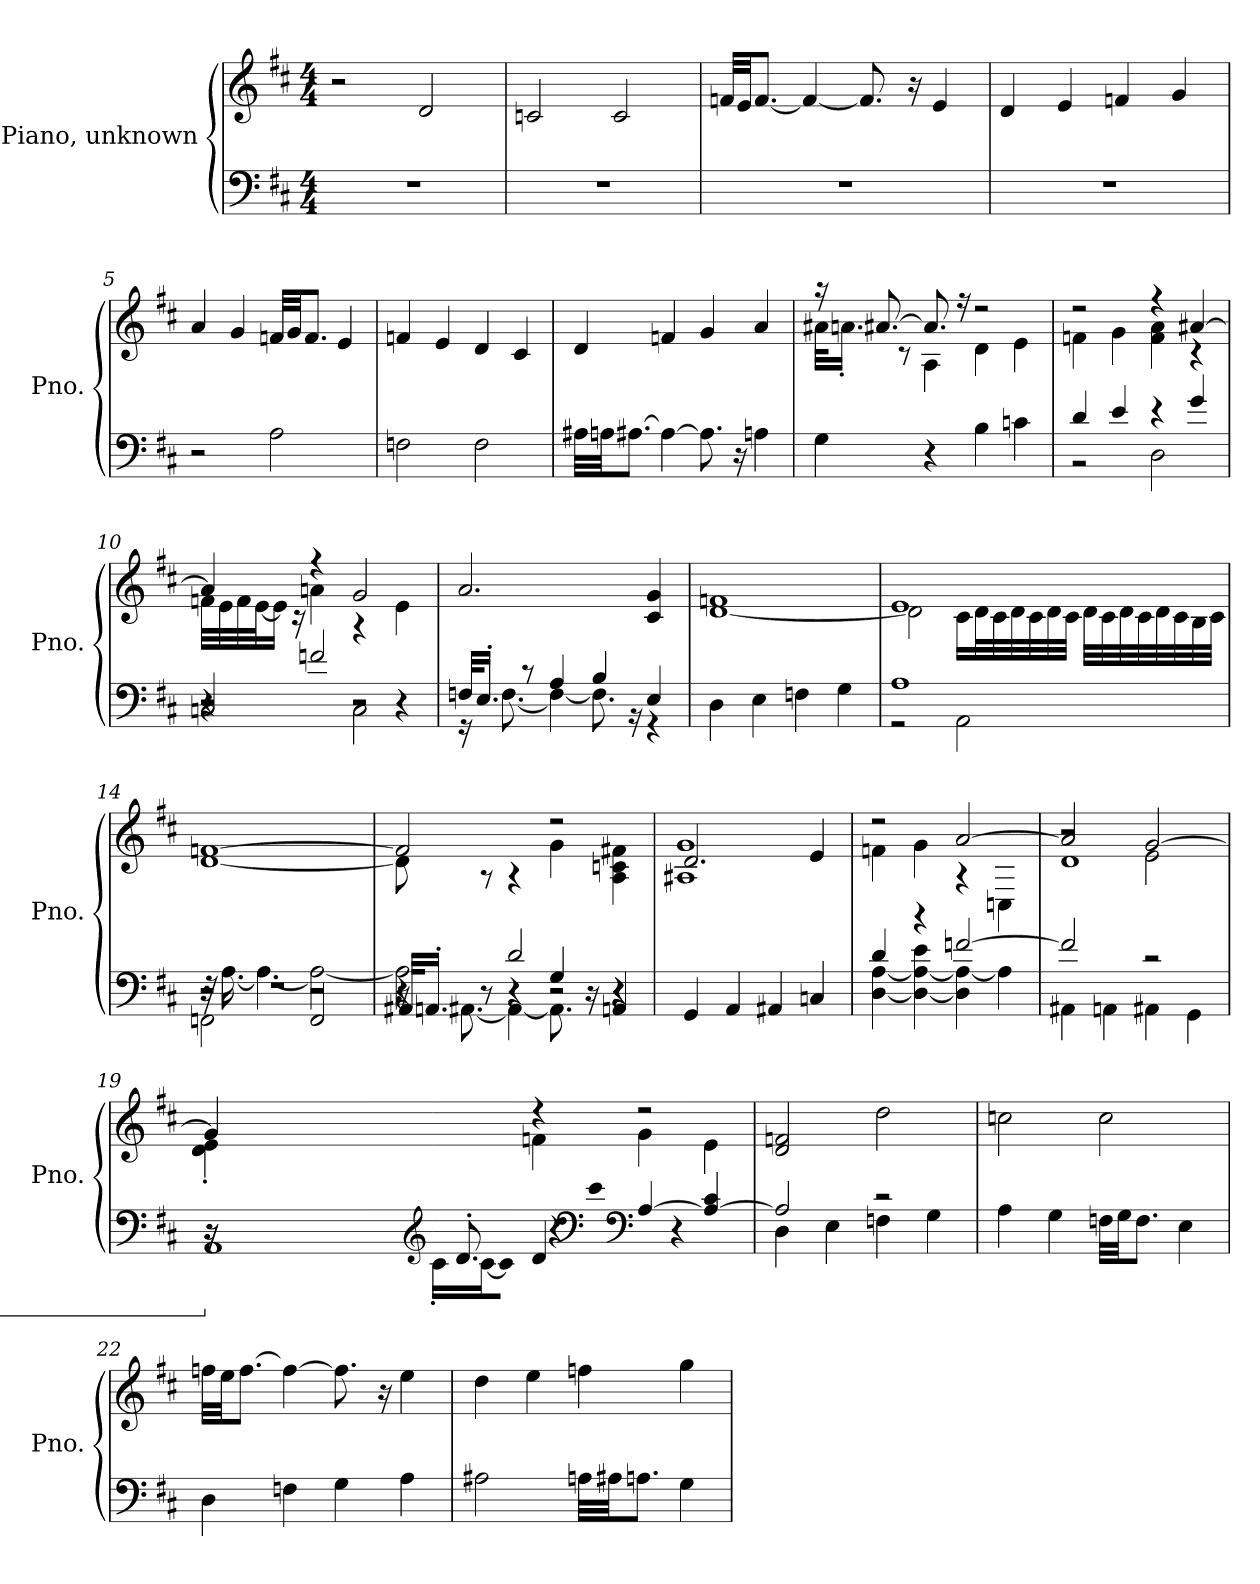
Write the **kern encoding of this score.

**kern	**kern
*part1	*part1
*staff2	*staff1
*I"Piano, unknown	*
*I'Pno.	*
*clefF4	*clefG2
*k[f#c#]	*k[f#c#]
*M4/4	*M4/4
*MM120	*MM120
=1	=1
1r	2r
.	2d/
=2	=2
1r	2cn/
.	2c/
=3	=3
1r	32fn/LLL
.	32e/JJ
.	[8.f/J
.	4f/_
.	8.f/]
.	16r
.	4e/
=4	=4
1r	4d/
.	4e/
.	4fn/
.	4g/
=5	=5
2r	4a/
.	4g/
2A\	32fn/LLL
.	32g/JJ
.	8.f/J
.	4e/
=6	=6
2Fn\	4fn/
.	4e/
2F\	4d/
.	4c#/
!!LO:LB:g=z
=7	=7
32A#X\LLL	4d/
32An\JJ	.
[8.A#X\J	.
4A#\_	4fn/
8.A#\]	4g/
16r	.
4An\	4a/
=8	=8
*	*^
4G\	16r	32a#X\KLL
.	.	16.an'\JJ
.	[8.a#X/	.
.	.	8r
4r	8.a#/]	4A\
.	16r	.
4B\	2r	4d\
4cn\	.	4e\
=9	=9	=9
*^	*	*
4d/	2r	2r	4fn\
4e/	.	.	4g\
4r	2D\	4r	4f\ 4a\
4g/	.	[4a#X/	4r
=10	=10	=10	=10
*	*^	*	*
4r	2r	2Cn/	4a#/]	32fn\LLL
.	.	.	.	32e\
.	.	.	.	32f\
.	.	.	.	[32e\J
.	.	.	.	16e\JJ]
.	.	.	.	16r
2fn/	.	.	4r	4an\
.	2C\	2r	2g/	4r
4r	.	.	.	4e\
*	*v	*v	*	*
*	*	*v	*v
!!LO:LB:g=z
=11	=11	=11
32Fn/KLL	16r	2.a/
16.E'/JJ	.	.
.	[8.F\	.
8r	.	.
4A/	4F\_	.
4B/	8.F\]	.
.	16r	.
4E/	4r	4c#/ 4g/
*v	*v	*
=12	=12
*	*^
4D\	1fn	[1d
4E\	.	.
4Fn\	.	.
4G\	.	.
=13	=13	=13
*^	*	*
1A	2r	1e	2d\]
.	2AA\	.	16c#\LL
.	.	.	32d\L
.	.	.	32c#\
.	.	.	32d\
.	.	.	32c#\
.	.	.	32d\
.	.	.	32c#\JJJ
.	.	.	32d\LLL
.	.	.	32c#\
.	.	.	32d\
.	.	.	32c#\
.	.	.	32d\
.	.	.	32c#\
.	.	.	32B\
.	.	.	32c#\JJJ
=14	=14	=14	=14
*^	*^	*	*
1r	32r	2r	2FFn\	[1fn	[1d
.	[16.A\	.	.	.	.
.	4.A\_	.	.	.	.
.	2A\_	2FF/	2r	.	.
!!LO:LB:g=z	!!
=15	=15	=15	=15	=15	=15
4r	2A\]	32AA#X/KLL	16r	2f/]	8d\]
.	.	16.AAn'/JJ	.	.	.
.	.	.	[8.AA#X\	.	.
.	.	8r	.	.	8r
2d/	.	4r	4AA#\_	.	4r
.	2r	4G/	8.AA#\]	2r	4g\
.	.	.	16r	.	.
4r	.	4AAn/	4r	.	4A\ 4cn\ 4f#X\
*v	*v	*v	*v	*	*
=16	=16	=16
4GG/	2.d/	1A#X 1g
4AA/	.	.
4AA#X/	.	.
4Cn/	4e/	.
=17	=17	=17
*^	*	*
4d/	[4D\ [4A\	2r	4fn\
4r	4D\_ 4A\_ 4e\	.	4g\
[2fn/	4D\] 4A\_	[2a/	4r
.	4A\]	.	4Cn\
=18	=18	=18	=18
*	*	*	*^
2f/]	4AA#X\	2a/]	2r	1d
.	4AAn\	.	.	.
2r	4AA#X\	[2g/	2e\	.
.	4GG\	.	.	.
*	*	*	*v	*v
!!LO:LB:g=z
=19	=19	=19	=19
*	*^	*	*
16r	24r	1AA	4g/]	4d\' 4e\'
*clefG2	*	*	*	*
.	24c#'\LL	.	.	.
8.d'/	.	.	.	.
.	[24c#\J	.	.	.
.	8c#\J]	.	.	.
4d/	4r	.	4r	4fn\
*clefF4	*	*	*	*
[4A/	4e\	.	2r	4g\
4A/_ 4c#/	4r	.	.	4e\
*	*v	*v	*	*
*	*	*v	*v
=20	=20	=20
2A/]	4D\	2d/ 2fn/
.	4E\	.
2r	4Fn\	2dd\
.	4G\	.
*v	*v	*
=21	=21
4A\	2ccn\
4G\	.
32Fn\LLL	2cc\
32G\JJ	.
8.F\J	.
4E\	.
=22	=22
4D\	32ffn\LLL
.	32ee\JJ
.	[8.ff\J
4Fn\	4ff\_
4G\	8.ff\]
.	16r
4A\	4ee\
!!LO:LB:g=z
=23	=23
2A#X\	4dd\
.	4ee\
32An\LLL	4ffn\
32A#X\JJ	.
8.An\J	.
4G\	4gg\
=	=
*-	*-
